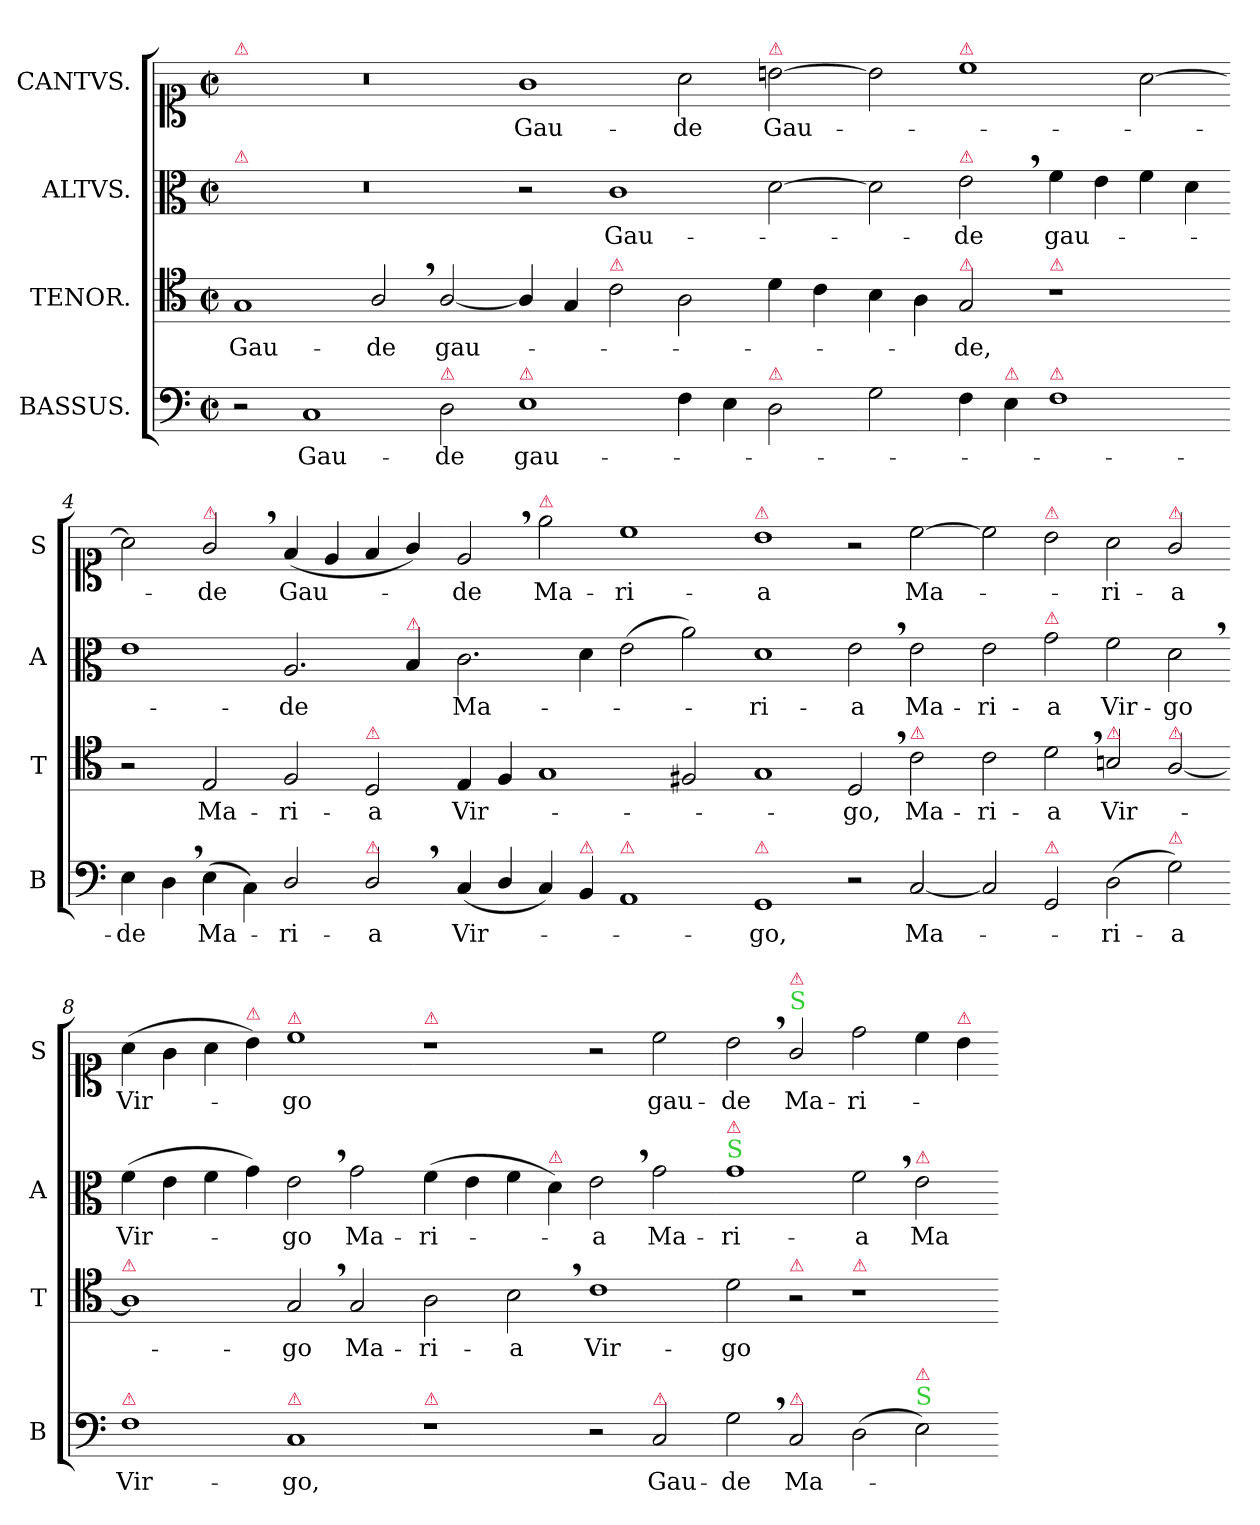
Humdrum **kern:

**kern	**text	**kern	**text	**kern	**text	**kern	**text
*part4	*part4	*part3	*part3	*part2	*part2	*part1	*part1
*staff4	*staff4	*staff3	*staff3	*staff2	*staff2	*staff1	*staff1
*I"BASSUS.	*	*I"TENOR.	*	*I"ALTVS.	*	*I"CANTVS.	*
*I'B	*	*I'T	*	*I'A	*	*I'S	*
*clefF4	*	*clefC4	*	*clefC3	*	*clefC1	*
*k[]	*	*k[]	*	*k[]	*	*k[]	*
*M2/1	*	*M2/1	*	*M2/1	*	*M2/1	*
*met(c|)	*	*met(c|)	*	*met(c|)	*	*met(c|)	*
=1	=1	=1	=1	=1	=1	=1	=1
!	!	!	!	!	!	!LO:TX:a:color=crimson:t=⚠	!
!	!	!	!	!LO:TX:a:color=crimson:t=⚠	!	!	!
2r	.	1G/	Gau-	0r	.	0r	.
1C/	Gau-	.	.	.	.	.	.
.	.	2A,</	-de	.	.	.	.
!LO:TX:a:color=crimson:t=⚠	!	!	!	!	!	!	!
2D\	-de	[2A/	gau-	.	.	.	.
=2-	=2-	=2-	=2-	=2-	=2-	=2-	=2-
!LO:TX:a:color=crimson:t=⚠	!	!	!	!	!	!	!
1E\	gau-	4A/]	.	2r	.	1g\	Gau-
.	.	4G/	.	.	.	.	.
!	!	!LO:TX:a:color=crimson:t=⚠	!	!	!	!	!
.	.	2c\	.	1c\	Gau-	.	.
4F\	.	2A\	.	.	.	2a\	-de
4E\	.	.	.	.	.	.	.
!	!	!	!	!	!	!LO:TX:a:color=crimson:t=⚠	!
!LO:TX:a:color=crimson:t=⚠	!	!	!	!	!	!	!
2D\	.	4d\	.	[2d\	.	[2bn\	Gau-
.	.	4c\	.	.	.	.	.
=3-	=3-	=3-	=3-	=3-	=3-	=3-	=3-
2G\	.	4B\	.	2d\]	.	2b\]	.
.	.	4A\	.	.	.	.	.
!	!	!	!	!	!	!LO:TX:a:color=crimson:t=⚠	!
!	!	!	!	!LO:TX:a:color=crimson:t=⚠	!	!	!
!	!	!LO:TX:a:color=crimson:t=⚠	!	!	!	!	!
4F\	.	2G/	-de,	2e,<\	-de	1cc\	.
!LO:TX:a:color=crimson:t=⚠	!	!	!	!	!	!	!
4E\	.	.	.	.	.	.	.
!	!	!LO:TX:a:color=crimson:t=⚠	!	!	!	!	!
!LO:TX:a:color=crimson:t=⚠	!	!	!	!	!	!	!
1F\	.	1r	.	4f\	gau-	.	.
.	.	.	.	4e\	.	.	.
.	.	.	.	4f\	.	[2a\	.
.	.	.	.	4d\	.	.	.
=4-	=4-	=4-	=4-	=4-	=4-	=4-	=4-
4E\	de	2r	.	1e\	.	2a\]	.
4D,<\	.	.	.	.	.	.	.
!	!	!	!	!	!	!LO:TX:a:color=crimson:t=⚠	!
(4E\	Ma-	2E/	Ma-	.	.	2g,</	-de
4C\)	.	.	.	.	.	.	.
!	!	!	!	!	!	!	!LO:LY:i
2D/	-ri-	2F/	-ri-	2.A/	-de	(4f/	Gau-
.	.	.	.	.	.	4e/	.
!	!	!LO:TX:a:color=crimson:t=⚠	!	!	!	!	!
!LO:TX:a:color=crimson:t=⚠	!	!	!	!	!	!	!
2D,</	-a	2D/	-a	.	.	4f/	.
!	!	!	!	!LO:TX:a:color=crimson:t=⚠	!	!	!
.	.	.	.	4B/	.	4g/)	.
=5-	=5-	=5-	=5-	=5-	=5-	=5-	=5-
!	!	!	!	!	!	!	!LO:LY:i
(4C/	Vir-	4E/	Vir-	2.c\	Ma-	2e,</	-de
4D/	.	4F/	.	.	.	.	.
!	!	!	!	!	!	!LO:TX:a:color=crimson:t=⚠	!
4C/)	.	1G/	.	.	.	2ee\	Ma-
!LO:TX:a:color=crimson:t=⚠	!	!	!	!	!	!	!
4BB/	.	.	.	4d\	.	.	.
!LO:TX:a:color=crimson:t=⚠	!	!	!	!	!	!	!
1AA/	.	.	.	(2e\	.	1cc\	-ri-
.	.	2F#X/	.	2a\)	.	.	.
=6-	=6-	=6-	=6-	=6-	=6-	=6-	=6-
!	!	!	!	!	!	!LO:TX:a:color=crimson:t=⚠	!
!LO:TX:a:color=crimson:t=⚠	!	!	!	!	!	!	!
1GG/	-go,	1G/	.	1d\	-ri-	1b\	-a
2r	.	2D,</	-go,	2e,<\	-a	2r	.
!	!	!LO:TX:a:color=crimson:t=⚠	!	!	!	!	!
[2C/	Ma-	2c\	Ma-	2e\	Ma-	[2cc\	Ma-
=7-	=7-	=7-	=7-	=7-	=7-	=7-	=7-
2C/]	.	2c\	-ri-	2e\	-ri-	2cc\]	.
!	!	!	!	!	!	!LO:TX:a:color=crimson:t=⚠	!
!	!	!	!	!LO:TX:a:color=crimson:t=⚠	!	!	!
!LO:TX:a:color=crimson:t=⚠	!	!	!	!	!	!	!
2GG/	.	2d,<\	-a	2g\	-a	2b\	.
!	!	!LO:TX:a:color=crimson:t=⚠	!	!	!	!	!
(2D\	-ri-	2Bn/	Vir-	2f\	Vir-	2a\	-ri-
!	!	!	!	!	!	!LO:TX:a:color=crimson:t=⚠	!
!	!	!LO:TX:a:color=crimson:t=⚠	!	!	!	!	!
!LO:TX:a:color=crimson:t=⚠	!	!	!	!	!	!	!
2G\)	-a	[2A/	.	2d,<\	-go	2g/	-a
=8-	=8-	=8-	=8-	=8-	=8-	=8-	=8-
!	!	!LO:TX:a:color=crimson:t=⚠	!	!	!	!	!
!LO:TX:a:color=crimson:t=⚠	!	!	!	!	!	!	!
!	!	!	!	!	!LO:LY:i	!	!
1F\	Vir-	1A\]	.	(4f\	Vir-	(4a\	Vir-
.	.	.	.	4e\	.	4g\	.
.	.	.	.	4f\	.	4a\	.
!	!	!	!	!	!	!LO:TX:a:color=crimson:t=⚠	!
.	.	.	.	4g\)	.	4b\)	.
!	!	!	!	!	!	!LO:TX:a:color=crimson:t=⚠	!
!LO:TX:a:color=crimson:t=⚠	!	!	!	!	!	!	!
!	!	!	!	!	!LO:LY:i	!	!
1C/	-go,	2G,</	-go	2e,<\	-go	1cc\	-go
.	.	2G/	Ma-	2g\	Ma-	.	.
=9-	=9-	=9-	=9-	=9-	=9-	=9-	=9-
!	!	!	!	!	!	!LO:TX:a:color=crimson:t=⚠	!
!LO:TX:a:color=crimson:t=⚠	!	!	!	!	!	!	!
1r	.	2A\	-ri-	(4f\	-ri-	1r	.
.	.	.	.	4e\	.	.	.
.	.	2B,<\	-a	4f\	.	.	.
!	!	!	!	!LO:TX:a:color=crimson:t=⚠	!	!	!
.	.	.	.	4d\)	.	.	.
2r	.	1c\	Vir-	2e,<\	-a	2r	.
!LO:TX:a:color=crimson:t=⚠	!	!	!	!	!	!	!
2C/	Gau-	.	.	2g\	Ma-	2cc\	gau-
=10-	=10-	=10-	=10-	=10-	=10-	=10-	=10-
!	!	!	!	!LO:TX:a:color=limegreen:t=S	!	!	!
!	!	!	!	!LO:TX:a:color=crimson:t=⚠	!	!	!
2G,<\	-de	2d\	-go	1g\	-ri-	2b,<\	-de
!	!	!	!	!	!	!LO:TX:a:color=limegreen:t=S	!
!	!	!	!	!	!	!LO:TX:a:color=crimson:t=⚠	!
!	!	!LO:TX:a:color=crimson:t=⚠	!	!	!	!	!
!LO:TX:a:color=crimson:t=⚠	!	!	!	!	!	!	!
2C/	Ma-	2r	.	.	.	2g/	Ma-
!	!	!LO:TX:a:color=crimson:t=⚠	!	!	!	!	!
(2D\	.	1r	.	2f,<\	-a	2dd\	-ri-
!	!	!	!	!LO:TX:a:color=crimson:t=⚠	!	!	!
!LO:TX:a:color=limegreen:t=S	!	!	!	!	!	!	!
!LO:TX:a:color=crimson:t=⚠	!	!	!	!	!	!	!
2E\)	.	.	.	2e\	Ma-	4cc\	.
!	!	!	!	!	!	!LO:TX:a:color=crimson:t=⚠	!
.	.	.	.	.	.	4b\	.
=-	=-	=-	=-	=-	=-	=-	=-
*-	*-	*-	*-	*-	*-	*-	*-
